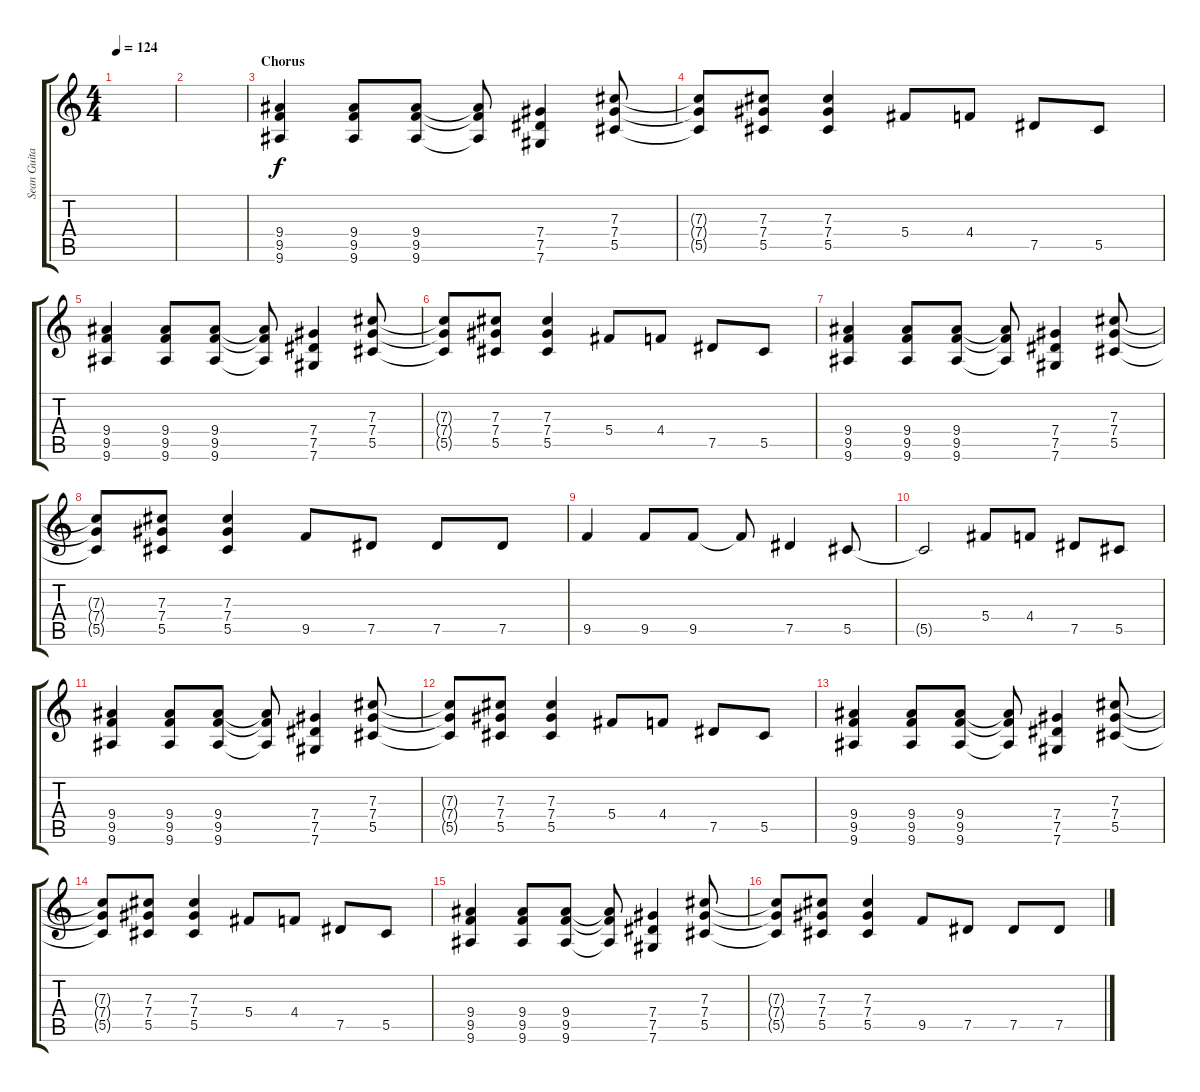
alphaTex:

\track ("Sean Guitar" "Sean Guita") {instrument electricguitarclean}
\staff {score tabs}
\tuning (Eb4 Bb3 Gb3 Db3 Ab2 Db2) {hide}
\ts (4 4)
\tempo 124
\clef g2
\ks c
|
|
\section ("" "Chorus")
(9.4 9.5 9.6).4{instrument overdrivenguitar} (9.4 9.5 9.6).8 (9.4 9.5 9.6).8 (9.4{t} 9.5{t} 9.6{t}).8 (7.4 7.5 7.6).4 (7.3 7.4 5.5).8 |
(7.3{t} 7.4{t} 5.5{t}).8 (7.3 7.4 5.5).8 (7.3 7.4 5.5).4 5.4.8 4.4.8 7.5.8 5.5.8 |
(9.4 9.5 9.6).4 (9.4 9.5 9.6).8 (9.4 9.5 9.6).8 (9.4{t} 9.5{t} 9.6{t}).8 (7.4 7.5 7.6).4 (7.3 7.4 5.5).8 |
(7.3{t} 7.4{t} 5.5{t}).8 (7.3 7.4 5.5).8 (7.3 7.4 5.5).4 5.4.8 4.4.8 7.5.8 5.5.8 |
(9.4 9.5 9.6).4 (9.4 9.5 9.6).8 (9.4 9.5 9.6).8 (9.4{t} 9.5{t} 9.6{t}).8 (7.4 7.5 7.6).4 (7.3 7.4 5.5).8 |
(7.3{t} 7.4{t} 5.5{t}).8 (7.3 7.4 5.5).8 (7.3 7.4 5.5).4 9.5.8 7.5.8 7.5.8 7.5.8 |
9.5.4 9.5.8 9.5.8 9.5{t}.8 7.5.4 5.5.8 |
5.5{t}.2 5.4.8 4.4.8 7.5.8 5.5.8 |
(9.4 9.5 9.6).4 (9.4 9.5 9.6).8 (9.4 9.5 9.6).8 (9.4{t} 9.5{t} 9.6{t}).8 (7.4 7.5 7.6).4 (7.3 7.4 5.5).8 |
(7.3{t} 7.4{t} 5.5{t}).8 (7.3 7.4 5.5).8 (7.3 7.4 5.5).4 5.4.8 4.4.8 7.5.8 5.5.8 |
(9.4 9.5 9.6).4 (9.4 9.5 9.6).8 (9.4 9.5 9.6).8 (9.4{t} 9.5{t} 9.6{t}).8 (7.4 7.5 7.6).4 (7.3 7.4 5.5).8 |
(7.3{t} 7.4{t} 5.5{t}).8 (7.3 7.4 5.5).8 (7.3 7.4 5.5).4 5.4.8 4.4.8 7.5.8 5.5.8 |
(9.4 9.5 9.6).4 (9.4 9.5 9.6).8 (9.4 9.5 9.6).8 (9.4{t} 9.5{t} 9.6{t}).8 (7.4 7.5 7.6).4 (7.3 7.4 5.5).8 |
(7.3{t} 7.4{t} 5.5{t}).8 (7.3 7.4 5.5).8 (7.3 7.4 5.5).4 9.5.8 7.5.8 7.5.8 7.5.8
